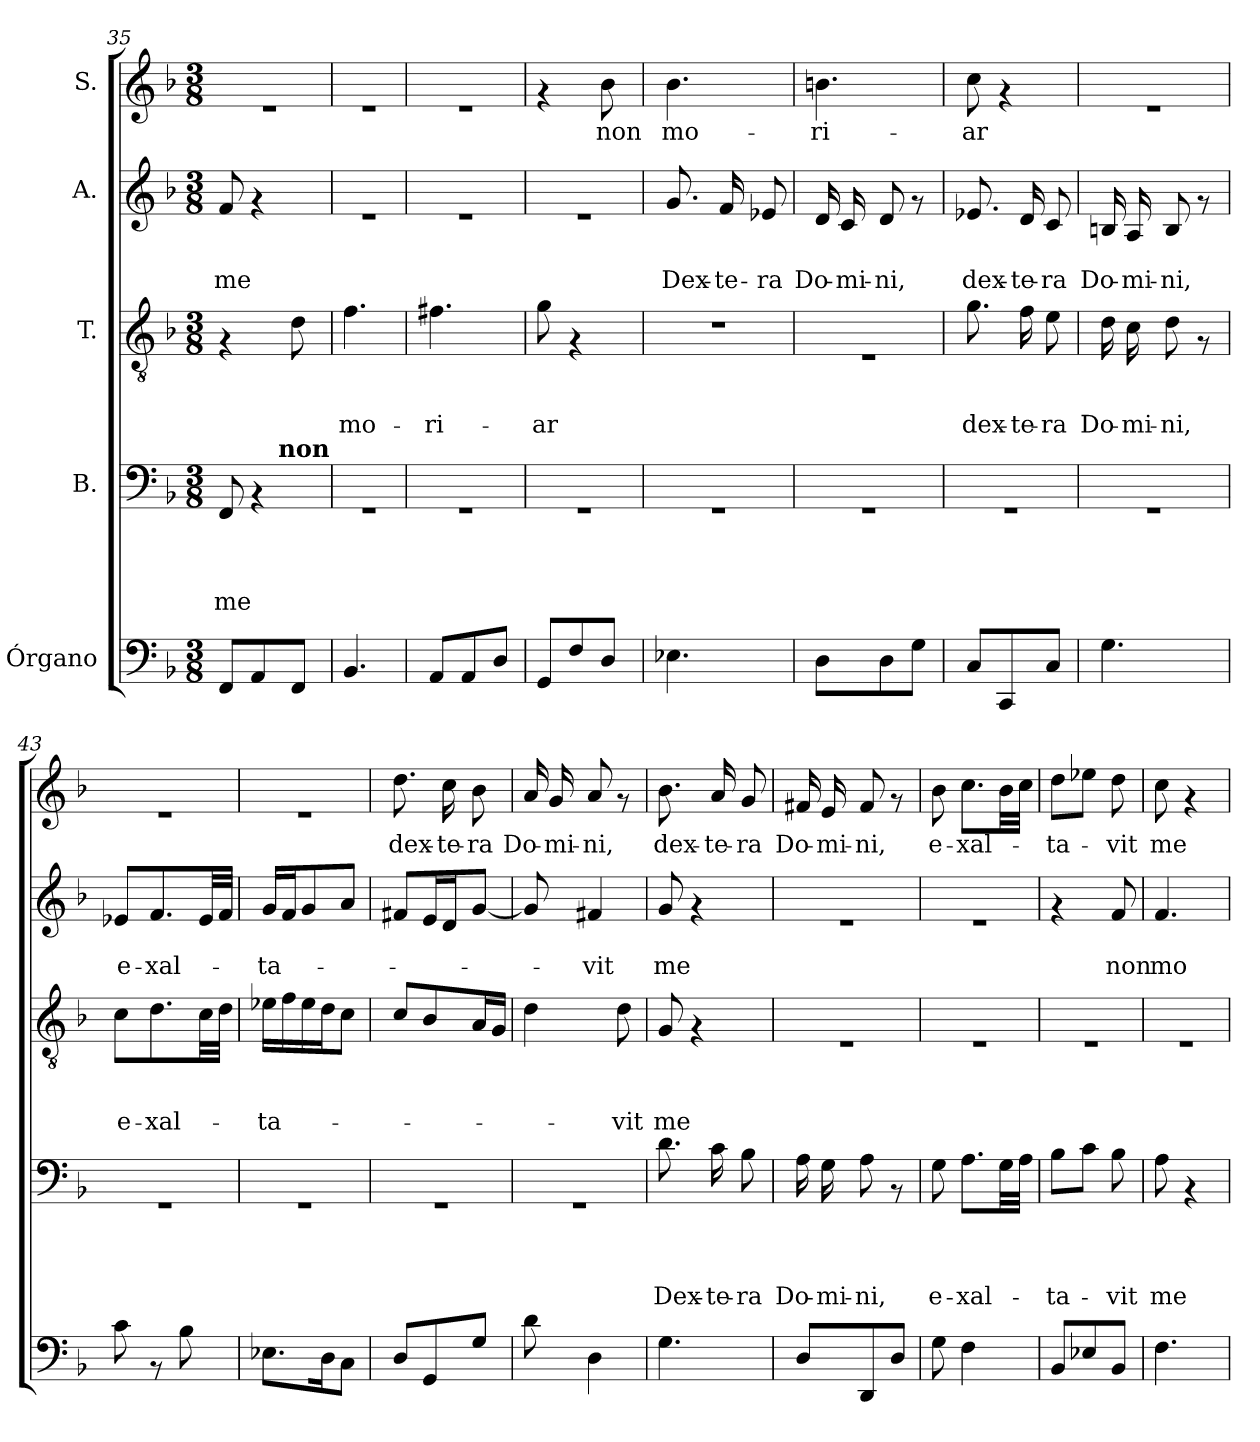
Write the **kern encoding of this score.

**kern	**kern	**text	**text	**text	**text	**kern	**text	**text	**text	**kern	**text	**text	**kern	**text
*part5	*part4	*part4	*part4	*part4	*part4	*part3	*part3	*part3	*part3	*part2	*part2	*part2	*part1	*part1
*staff5	*staff4	*staff4	*staff4	*staff4	*staff4	*staff3	*staff3	*staff3	*staff3	*staff2	*staff2	*staff2	*staff1	*staff1
*I"Órgano	*I"B.	*	*	*	*	*I"T.	*	*	*	*I"A.	*	*	*I"S.	*
*clefF4	*clefF4	*	*	*	*	*clefGv2	*	*	*	*clefG2	*	*	*clefG2	*
*k[b-]	*k[b-]	*	*	*	*	*k[b-]	*	*	*	*k[b-]	*	*	*k[b-]	*
*F:	*F:	*	*	*	*	*F:	*	*	*	*F:	*	*	*F:	*
*M3/8	*M3/8	*	*	*	*	*M3/8	*	*	*	*M3/8	*	*	*M3/8	*
=35	=35	=35	=35	=35	=35	=35	=35	=35	=35	=35	=35	=35	=35	=35
!	!	!	!	!	!LO:LY:b	!	!	!	!	!	!	!LO:LY:b	!	!
*	*^	*	*	*	*	*	*	*	*	*	*	*	*	*
8FF/L	8FF/	8..ryy	.	.	.	me	4rF	.	.	.	8f/	.	me	4.re	.
8AA/	4rAA	.	.	.	.	.	.	.	.	.	4rf	.	.	.	.
!	!	!LO:TX:a:B:t=non	!	!	!	!	!	!	!	!	!	!	!	!	!
.	.	8ryy	.	.	.	.	.	.	.	.	.	.	.	.	.
8FF/J	.	.	.	.	.	.	8d\	.	.	.	.	.	.	.	.
.	.	32ryy	.	.	.	.	.	.	.	.	.	.	.	.	.
!!LO:LB:g=z
=36	=36	=36	=36	=36	=36	=36	=36	=36	=36	=36	=36	=36	=36	=36	=36
!	!	!	!	!	!	!	!	!	!	!LO:LY:b	!	!	!	!	!
*	*v	*v	*	*	*	*	*	*	*	*	*	*	*	*	*
4.BB-/	4.rGG	.	.	.	.	4.f\	.	.	mo-	4.re	.	.	4.re	.
=37	=37	=37	=37	=37	=37	=37	=37	=37	=37	=37	=37	=37	=37	=37
!	!	!	!	!	!	!	!	!	!LO:LY:b	!	!	!	!	!
8AA/L	4.rGG	.	.	.	.	4.f#X\	.	.	-ri-	4.re	.	.	4.re	.
8AA/	.	.	.	.	.	.	.	.	.	.	.	.	.	.
8D/J	.	.	.	.	.	.	.	.	.	.	.	.	.	.
=38	=38	=38	=38	=38	=38	=38	=38	=38	=38	=38	=38	=38	=38	=38
!	!	!	!	!	!	!	!	!	!LO:LY:b	!	!	!	!	!
8GG/L	4.rGG	.	.	.	.	8g\	.	.	-ar	4.re	.	.	4rf	.
8F/	.	.	.	.	.	4rF	.	.	.	.	.	.	.	.
!	!	!	!	!	!	!	!	!	!	!	!	!	!	!LO:LY:b
8D/J	.	.	.	.	.	.	.	.	.	.	.	.	8b-\	non
=39	=39	=39	=39	=39	=39	=39	=39	=39	=39	=39	=39	=39	=39	=39
!	!	!	!	!	!	!	!	!	!	!	!	!LO:LY:b	!	!LO:LY:b
4.E-X\	4.rGG	.	.	.	.	4.r	.	.	.	8.g/	.	Dex-	4.b-\	mo-
!	!	!	!	!	!	!	!	!	!	!	!	!LO:LY:b	!	!
.	.	.	.	.	.	.	.	.	.	16f/	.	-te-	.	.
!	!	!	!	!	!	!	!	!	!	!	!	!LO:LY:b	!	!
.	.	.	.	.	.	.	.	.	.	8e-X/	.	-ra	.	.
=40	=40	=40	=40	=40	=40	=40	=40	=40	=40	=40	=40	=40	=40	=40
!	!	!	!	!	!	!	!	!	!	!	!	!LO:LY:b	!	!LO:LY:b
8D\L	4.rGG	.	.	.	.	4.rE	.	.	.	16d/	.	Do-	4.bn\	-ri-
!	!	!	!	!	!	!	!	!	!	!	!	!LO:LY:b	!	!
.	.	.	.	.	.	.	.	.	.	16c/	.	-mi-	.	.
!	!	!	!	!	!	!	!	!	!	!	!	!LO:LY:b	!	!
8D\	.	.	.	.	.	.	.	.	.	8d/	.	-ni,	.	.
8G\J	.	.	.	.	.	.	.	.	.	8rf	.	.	.	.
=41	=41	=41	=41	=41	=41	=41	=41	=41	=41	=41	=41	=41	=41	=41
!	!	!	!	!	!	!	!	!	!LO:LY:b	!	!	!LO:LY:b	!	!LO:LY:b
8C/L	4.rGG	.	.	.	.	8.g\	.	.	dex-	8.e-X/	.	dex-	8cc\	-ar
8CC/	.	.	.	.	.	.	.	.	.	.	.	.	4rf	.
!	!	!	!	!	!	!	!	!	!LO:LY:b	!	!	!LO:LY:b	!	!
.	.	.	.	.	.	16f\	.	.	-te-	16d/	.	-te-	.	.
!	!	!	!	!	!	!	!	!	!LO:LY:b	!	!	!LO:LY:b	!	!
8C/J	.	.	.	.	.	8e\	.	.	-ra	8c/	.	-ra	.	.
!!LO:PB:g=z
=42	=42	=42	=42	=42	=42	=42	=42	=42	=42	=42	=42	=42	=42	=42
!	!	!	!	!	!	!	!	!	!LO:LY:b	!	!	!LO:LY:b	!	!
4.G\	4.rGG	.	.	.	.	16d\	.	.	Do-	16Bn/	.	Do-	4.re	.
!	!	!	!	!	!	!	!	!	!LO:LY:b	!	!	!LO:LY:b	!	!
.	.	.	.	.	.	16c\	.	.	-mi-	16A/	.	-mi-	.	.
!	!	!	!	!	!	!	!	!	!LO:LY:b	!	!	!LO:LY:b	!	!
.	.	.	.	.	.	8d\	.	.	-ni,	8B/	.	-ni,	.	.
.	.	.	.	.	.	8rF	.	.	.	8rf	.	.	.	.
=43	=43	=43	=43	=43	=43	=43	=43	=43	=43	=43	=43	=43	=43	=43
!	!	!	!	!	!	!	!	!	!LO:LY:b	!	!	!LO:LY:b	!	!
8c\	4.rGG	.	.	.	.	8c\L	.	.	e-	8e-X/L	.	e-	4.re	.
!	!	!	!	!	!	!	!	!	!LO:LY:b	!	!	!LO:LY:b	!	!
8rAA	.	.	.	.	.	8.d\	.	.	-xal-	8.f/	.	-xal-	.	.
8B-\	.	.	.	.	.	.	.	.	.	.	.	.	.	.
.	.	.	.	.	.	32c\LL	.	.	.	32e-/LL	.	.	.	.
.	.	.	.	.	.	32d\JJJ	.	.	.	32f/JJJ	.	.	.	.
=44	=44	=44	=44	=44	=44	=44	=44	=44	=44	=44	=44	=44	=44	=44
!	!	!	!	!	!	!	!	!	!LO:LY:b	!	!	!LO:LY:b	!	!
8.E-X\L	4.rGG	.	.	.	.	16e-X\LL	.	.	-ta-	16g/LL	.	-ta-	4.re	.
.	.	.	.	.	.	16f\	.	.	.	16f/J	.	.	.	.
.	.	.	.	.	.	16e-\	.	.	.	8g/	.	.	.	.
16D\k	.	.	.	.	.	16d\J	.	.	.	.	.	.	.	.
8C\J	.	.	.	.	.	8c\J	.	.	.	8a/J	.	.	.	.
=45	=45	=45	=45	=45	=45	=45	=45	=45	=45	=45	=45	=45	=45	=45
!	!	!	!	!	!	!	!	!	!	!	!	!	!	!LO:LY:b
8D/L	4.rGG	.	.	.	.	8c/L	.	.	.	8f#X/L	.	.	8.dd\	dex-
8GG/	.	.	.	.	.	8B-/	.	.	.	16e/L	.	.	.	.
!	!	!	!	!	!	!	!	!	!	!	!	!	!	!LO:LY:b
.	.	.	.	.	.	.	.	.	.	16d/J	.	.	16cc\	-te-
!	!	!	!	!	!	!	!	!	!	!	!	!	!	!LO:LY:b
8G/J	.	.	.	.	.	16A/L	.	.	.	[>8g/J	.	.	8b-\	-ra
.	.	.	.	.	.	16G/JJ	.	.	.	.	.	.	.	.
=46	=46	=46	=46	=46	=46	=46	=46	=46	=46	=46	=46	=46	=46	=46
!	!	!	!	!	!	!	!	!	!	!	!	!	!	!LO:LY:b
8d\	4.rGG	.	.	.	.	4d\	.	.	.	8g/]	.	.	16a/	Do-
!	!	!	!	!	!	!	!	!	!	!	!	!	!	!LO:LY:b
.	.	.	.	.	.	.	.	.	.	.	.	.	16g/	-mi-
!	!	!	!	!	!	!	!	!	!	!	!	!LO:LY:b	!	!LO:LY:b
4D\	.	.	.	.	.	.	.	.	.	4f#X/	.	-vit	8a/	-ni,
!	!	!	!	!	!	!	!	!	!LO:LY:b	!	!	!	!	!
.	.	.	.	.	.	8d\	.	.	-vit	.	.	.	8rf	.
=47	=47	=47	=47	=47	=47	=47	=47	=47	=47	=47	=47	=47	=47	=47
!	!	!	!	!	!LO:LY:b	!	!	!	!LO:LY:b	!	!	!LO:LY:b	!	!LO:LY:b
4.G\	8.d\	.	.	.	Dex-	8G/	.	.	me	8g/	.	me	8.b-\	dex-
.	.	.	.	.	.	4rF	.	.	.	4rf	.	.	.	.
!	!	!	!	!	!LO:LY:b	!	!	!	!	!	!	!	!	!LO:LY:b
.	16c\	.	.	.	-te-	.	.	.	.	.	.	.	16a/	-te-
!	!	!	!	!	!LO:LY:b	!	!	!	!	!	!	!	!	!LO:LY:b
.	8B-\	.	.	.	-ra	.	.	.	.	.	.	.	8g/	-ra
!!LO:PB:g=z
=48	=48	=48	=48	=48	=48	=48	=48	=48	=48	=48	=48	=48	=48	=48
!	!	!	!	!	!LO:LY:b	!	!	!	!	!	!	!	!	!LO:LY:b
8D/L	16A\	.	.	.	Do-	4.rE	.	.	.	4.re	.	.	16f#X/	Do-
!	!	!	!	!	!LO:LY:b	!	!	!	!	!	!	!	!	!LO:LY:b
.	16G\	.	.	.	-mi-	.	.	.	.	.	.	.	16e/	-mi-
!	!	!	!	!	!LO:LY:b	!	!	!	!	!	!	!	!	!LO:LY:b
8DD/	8A\	.	.	.	-ni,	.	.	.	.	.	.	.	8f#/	-ni,
8D/J	8rAA	.	.	.	.	.	.	.	.	.	.	.	8rf	.
=49	=49	=49	=49	=49	=49	=49	=49	=49	=49	=49	=49	=49	=49	=49
!	!	!	!	!	!LO:LY:b	!	!	!	!	!	!	!	!	!LO:LY:b
8G\	8G\	.	.	.	e-	4.rE	.	.	.	4.re	.	.	8b-\	e-
!	!	!	!	!	!LO:LY:b	!	!	!	!	!	!	!	!	!LO:LY:b
4F\	8.A\L	.	.	.	-xal-	.	.	.	.	.	.	.	8.cc\L	-xal-
.	32G\LL	.	.	.	.	.	.	.	.	.	.	.	32b-\LL	.
.	32A\JJJ	.	.	.	.	.	.	.	.	.	.	.	32cc\JJJ	.
=50	=50	=50	=50	=50	=50	=50	=50	=50	=50	=50	=50	=50	=50	=50
!	!	!	!	!	!LO:LY:b	!	!	!	!	!	!	!	!	!LO:LY:b
8BB-/L	8B-\L	.	.	.	-ta-	4.rE	.	.	.	4rf	.	.	8dd\L	-ta-
8E-X/	8c\J	.	.	.	.	.	.	.	.	.	.	.	8ee-X\J	.
!	!	!	!	!	!LO:LY:b	!	!	!	!	!	!	!LO:LY:b	!	!LO:LY:b
8BB-/J	8B-\	.	.	.	-vit	.	.	.	.	8f/	.	non	8dd\	-vit
=51	=51	=51	=51	=51	=51	=51	=51	=51	=51	=51	=51	=51	=51	=51
!	!	!	!	!	!LO:LY:b	!	!	!	!	!	!	!LO:LY:b	!	!LO:LY:b
4.F\	8A\	.	.	.	me	4.rE	.	.	.	4.f/	.	mo-	8cc\	me
.	4rAA	.	.	.	.	.	.	.	.	.	.	.	4rf	.
=	=	=	=	=	=	=	=	=	=	=	=	=	=	=
*-	*-	*-	*-	*-	*-	*-	*-	*-	*-	*-	*-	*-	*-	*-
